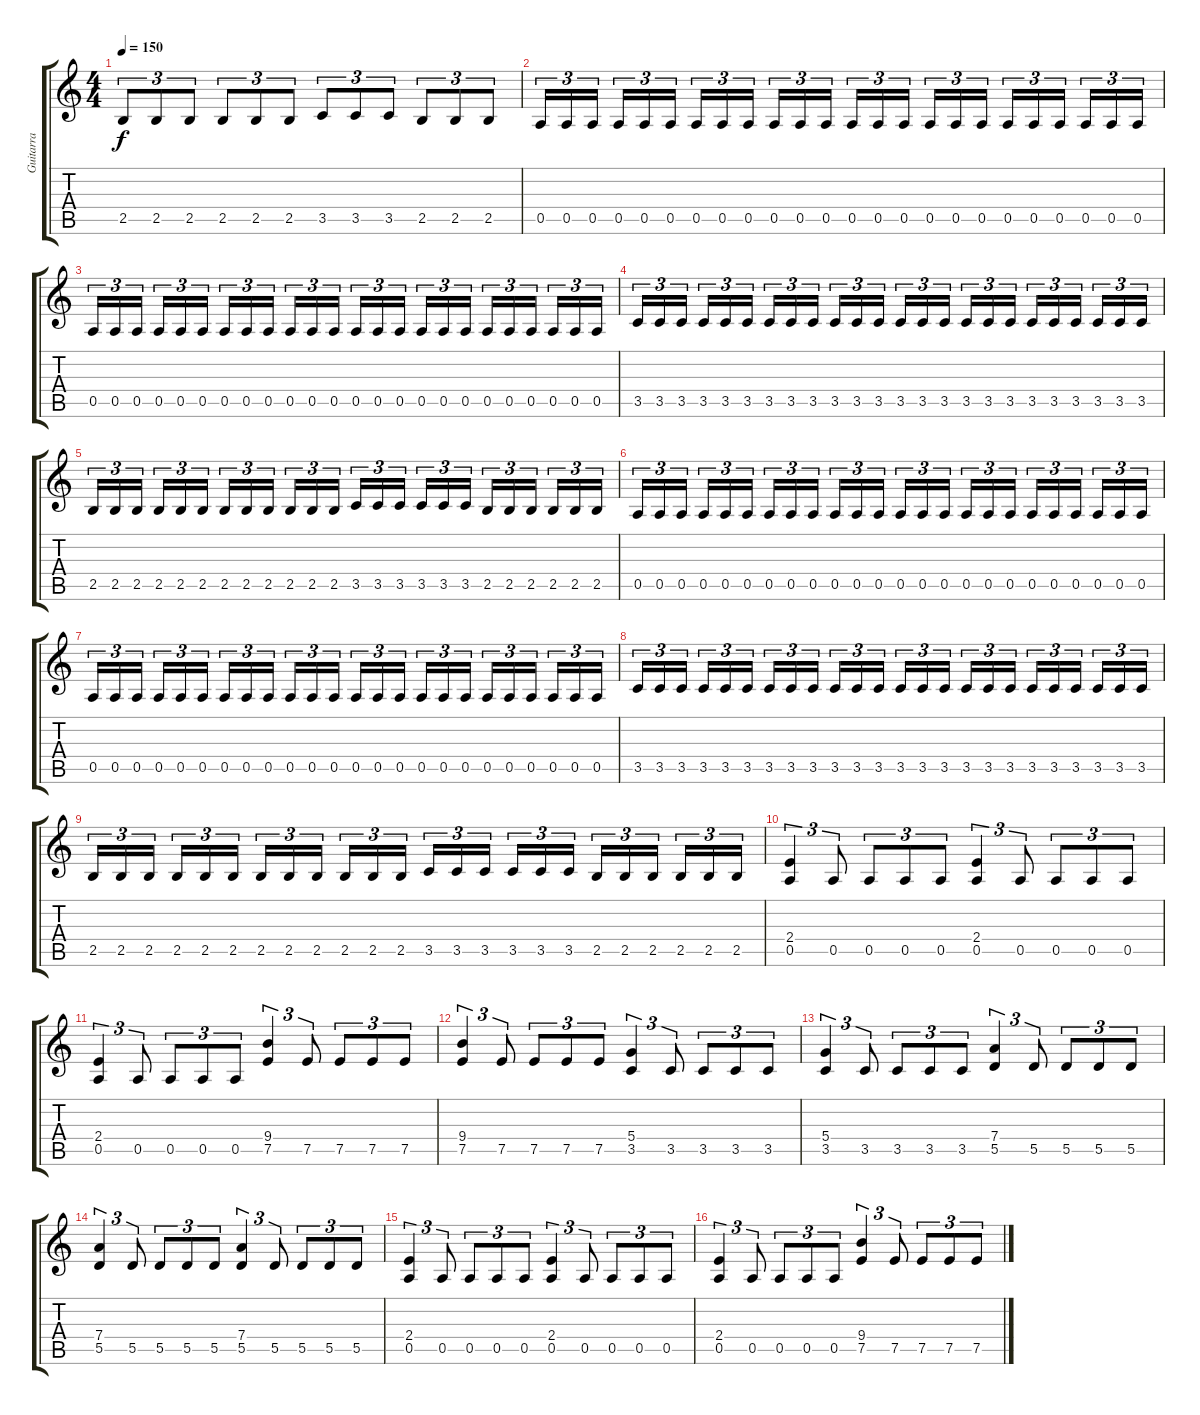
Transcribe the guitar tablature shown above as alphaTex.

\track ("Guitarra" "Guitarra") {instrument distortionguitar}
\staff {score tabs}
\tuning (E4 B3 G3 D3 A2 E2) {hide}
\ts (4 4)
\tempo 150
\clef g2
\ks c
2.5.8{tu (3 2) dy f} 2.5.8{tu (3 2)} 2.5.8{tu (3 2)} 2.5.8{tu (3 2)} 2.5.8{tu (3 2)} 2.5.8{tu (3 2)} 3.5.8{tu (3 2)} 3.5.8{tu (3 2)} 3.5.8{tu (3 2)} 2.5.8{tu (3 2)} 2.5.8{tu (3 2)} 2.5.8{tu (3 2)} |
0.5.16{tu (3 2)} 0.5.16{tu (3 2)} 0.5.16{tu (3 2)} 0.5.16{tu (3 2)} 0.5.16{tu (3 2)} 0.5.16{tu (3 2)} 0.5.16{tu (3 2)} 0.5.16{tu (3 2)} 0.5.16{tu (3 2)} 0.5.16{tu (3 2)} 0.5.16{tu (3 2)} 0.5.16{tu (3 2)} 0.5.16{tu (3 2)} 0.5.16{tu (3 2)} 0.5.16{tu (3 2)} 0.5.16{tu (3 2)} 0.5.16{tu (3 2)} 0.5.16{tu (3 2)} 0.5.16{tu (3 2)} 0.5.16{tu (3 2)} 0.5.16{tu (3 2)} 0.5.16{tu (3 2)} 0.5.16{tu (3 2)} 0.5.16{tu (3 2)} |
0.5.16{tu (3 2)} 0.5.16{tu (3 2)} 0.5.16{tu (3 2)} 0.5.16{tu (3 2)} 0.5.16{tu (3 2)} 0.5.16{tu (3 2)} 0.5.16{tu (3 2)} 0.5.16{tu (3 2)} 0.5.16{tu (3 2)} 0.5.16{tu (3 2)} 0.5.16{tu (3 2)} 0.5.16{tu (3 2)} 0.5.16{tu (3 2)} 0.5.16{tu (3 2)} 0.5.16{tu (3 2)} 0.5.16{tu (3 2)} 0.5.16{tu (3 2)} 0.5.16{tu (3 2)} 0.5.16{tu (3 2)} 0.5.16{tu (3 2)} 0.5.16{tu (3 2)} 0.5.16{tu (3 2)} 0.5.16{tu (3 2)} 0.5.16{tu (3 2)} |
3.5.16{tu (3 2)} 3.5.16{tu (3 2)} 3.5.16{tu (3 2)} 3.5.16{tu (3 2)} 3.5.16{tu (3 2)} 3.5.16{tu (3 2)} 3.5.16{tu (3 2)} 3.5.16{tu (3 2)} 3.5.16{tu (3 2)} 3.5.16{tu (3 2)} 3.5.16{tu (3 2)} 3.5.16{tu (3 2)} 3.5.16{tu (3 2)} 3.5.16{tu (3 2)} 3.5.16{tu (3 2)} 3.5.16{tu (3 2)} 3.5.16{tu (3 2)} 3.5.16{tu (3 2)} 3.5.16{tu (3 2)} 3.5.16{tu (3 2)} 3.5.16{tu (3 2)} 3.5.16{tu (3 2)} 3.5.16{tu (3 2)} 3.5.16{tu (3 2)} |
2.5.16{tu (3 2)} 2.5.16{tu (3 2)} 2.5.16{tu (3 2)} 2.5.16{tu (3 2)} 2.5.16{tu (3 2)} 2.5.16{tu (3 2)} 2.5.16{tu (3 2)} 2.5.16{tu (3 2)} 2.5.16{tu (3 2)} 2.5.16{tu (3 2)} 2.5.16{tu (3 2)} 2.5.16{tu (3 2)} 3.5.16{tu (3 2)} 3.5.16{tu (3 2)} 3.5.16{tu (3 2)} 3.5.16{tu (3 2)} 3.5.16{tu (3 2)} 3.5.16{tu (3 2)} 2.5.16{tu (3 2)} 2.5.16{tu (3 2)} 2.5.16{tu (3 2)} 2.5.16{tu (3 2)} 2.5.16{tu (3 2)} 2.5.16{tu (3 2)} |
0.5.16{tu (3 2)} 0.5.16{tu (3 2)} 0.5.16{tu (3 2)} 0.5.16{tu (3 2)} 0.5.16{tu (3 2)} 0.5.16{tu (3 2)} 0.5.16{tu (3 2)} 0.5.16{tu (3 2)} 0.5.16{tu (3 2)} 0.5.16{tu (3 2)} 0.5.16{tu (3 2)} 0.5.16{tu (3 2)} 0.5.16{tu (3 2)} 0.5.16{tu (3 2)} 0.5.16{tu (3 2)} 0.5.16{tu (3 2)} 0.5.16{tu (3 2)} 0.5.16{tu (3 2)} 0.5.16{tu (3 2)} 0.5.16{tu (3 2)} 0.5.16{tu (3 2)} 0.5.16{tu (3 2)} 0.5.16{tu (3 2)} 0.5.16{tu (3 2)} |
0.5.16{tu (3 2)} 0.5.16{tu (3 2)} 0.5.16{tu (3 2)} 0.5.16{tu (3 2)} 0.5.16{tu (3 2)} 0.5.16{tu (3 2)} 0.5.16{tu (3 2)} 0.5.16{tu (3 2)} 0.5.16{tu (3 2)} 0.5.16{tu (3 2)} 0.5.16{tu (3 2)} 0.5.16{tu (3 2)} 0.5.16{tu (3 2)} 0.5.16{tu (3 2)} 0.5.16{tu (3 2)} 0.5.16{tu (3 2)} 0.5.16{tu (3 2)} 0.5.16{tu (3 2)} 0.5.16{tu (3 2)} 0.5.16{tu (3 2)} 0.5.16{tu (3 2)} 0.5.16{tu (3 2)} 0.5.16{tu (3 2)} 0.5.16{tu (3 2)} |
3.5.16{tu (3 2)} 3.5.16{tu (3 2)} 3.5.16{tu (3 2)} 3.5.16{tu (3 2)} 3.5.16{tu (3 2)} 3.5.16{tu (3 2)} 3.5.16{tu (3 2)} 3.5.16{tu (3 2)} 3.5.16{tu (3 2)} 3.5.16{tu (3 2)} 3.5.16{tu (3 2)} 3.5.16{tu (3 2)} 3.5.16{tu (3 2)} 3.5.16{tu (3 2)} 3.5.16{tu (3 2)} 3.5.16{tu (3 2)} 3.5.16{tu (3 2)} 3.5.16{tu (3 2)} 3.5.16{tu (3 2)} 3.5.16{tu (3 2)} 3.5.16{tu (3 2)} 3.5.16{tu (3 2)} 3.5.16{tu (3 2)} 3.5.16{tu (3 2)} |
2.5.16{tu (3 2)} 2.5.16{tu (3 2)} 2.5.16{tu (3 2)} 2.5.16{tu (3 2)} 2.5.16{tu (3 2)} 2.5.16{tu (3 2)} 2.5.16{tu (3 2)} 2.5.16{tu (3 2)} 2.5.16{tu (3 2)} 2.5.16{tu (3 2)} 2.5.16{tu (3 2)} 2.5.16{tu (3 2)} 3.5.16{tu (3 2)} 3.5.16{tu (3 2)} 3.5.16{tu (3 2)} 3.5.16{tu (3 2)} 3.5.16{tu (3 2)} 3.5.16{tu (3 2)} 2.5.16{tu (3 2)} 2.5.16{tu (3 2)} 2.5.16{tu (3 2)} 2.5.16{tu (3 2)} 2.5.16{tu (3 2)} 2.5.16{tu (3 2)} |
(2.4 0.5).4{tu (3 2)} 0.5.8{tu (3 2)} 0.5.8{tu (3 2)} 0.5.8{tu (3 2)} 0.5.8{tu (3 2)} (2.4 0.5).4{tu (3 2)} 0.5.8{tu (3 2)} 0.5.8{tu (3 2)} 0.5.8{tu (3 2)} 0.5.8{tu (3 2)} |
(2.4 0.5).4{tu (3 2)} 0.5.8{tu (3 2)} 0.5.8{tu (3 2)} 0.5.8{tu (3 2)} 0.5.8{tu (3 2)} (9.4 7.5).4{tu (3 2)} 7.5.8{tu (3 2)} 7.5.8{tu (3 2)} 7.5.8{tu (3 2)} 7.5.8{tu (3 2)} |
(9.4 7.5).4{tu (3 2)} 7.5.8{tu (3 2)} 7.5.8{tu (3 2)} 7.5.8{tu (3 2)} 7.5.8{tu (3 2)} (5.4 3.5).4{tu (3 2)} 3.5.8{tu (3 2)} 3.5.8{tu (3 2)} 3.5.8{tu (3 2)} 3.5.8{tu (3 2)} |
(5.4 3.5).4{tu (3 2)} 3.5.8{tu (3 2)} 3.5.8{tu (3 2)} 3.5.8{tu (3 2)} 3.5.8{tu (3 2)} (7.4 5.5).4{tu (3 2)} 5.5.8{tu (3 2)} 5.5.8{tu (3 2)} 5.5.8{tu (3 2)} 5.5.8{tu (3 2)} |
(7.4 5.5).4{tu (3 2)} 5.5.8{tu (3 2)} 5.5.8{tu (3 2)} 5.5.8{tu (3 2)} 5.5.8{tu (3 2)} (7.4 5.5).4{tu (3 2)} 5.5.8{tu (3 2)} 5.5.8{tu (3 2)} 5.5.8{tu (3 2)} 5.5.8{tu (3 2)} |
(2.4 0.5).4{tu (3 2)} 0.5.8{tu (3 2)} 0.5.8{tu (3 2)} 0.5.8{tu (3 2)} 0.5.8{tu (3 2)} (2.4 0.5).4{tu (3 2)} 0.5.8{tu (3 2)} 0.5.8{tu (3 2)} 0.5.8{tu (3 2)} 0.5.8{tu (3 2)} |
(2.4 0.5).4{tu (3 2)} 0.5.8{tu (3 2)} 0.5.8{tu (3 2)} 0.5.8{tu (3 2)} 0.5.8{tu (3 2)} (9.4 7.5).4{tu (3 2)} 7.5.8{tu (3 2)} 7.5.8{tu (3 2)} 7.5.8{tu (3 2)} 7.5.8{tu (3 2)}
